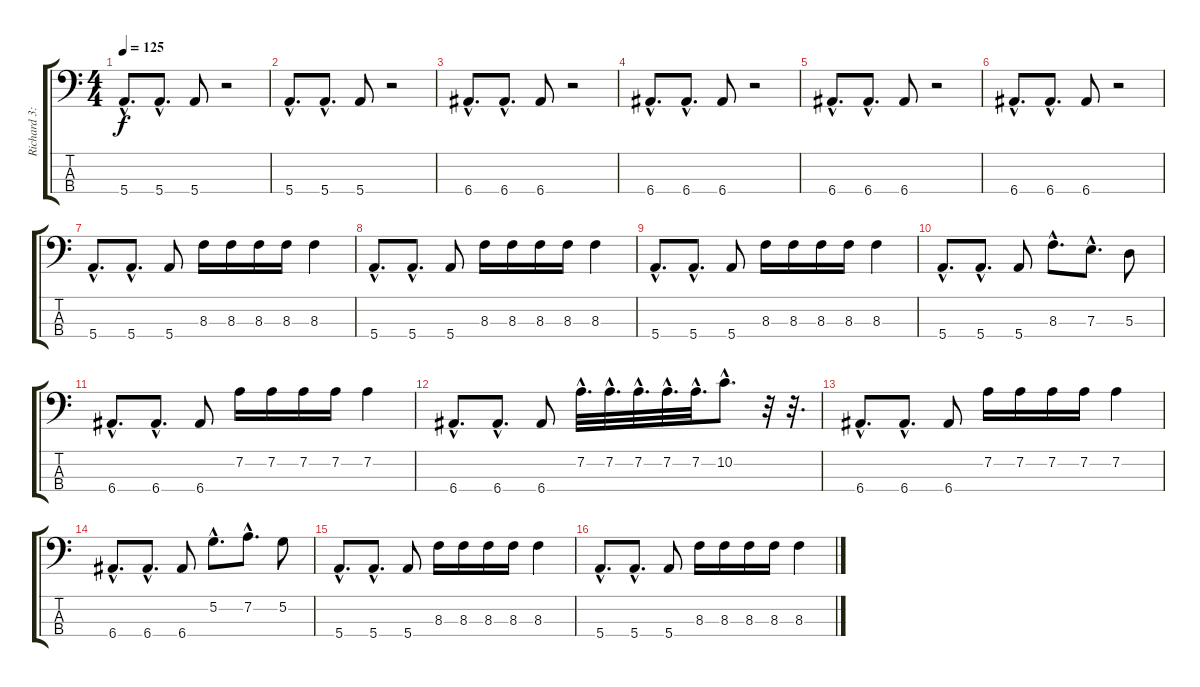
\track ("Richard 3:17   E.T.M." "Richard 3:") {instrument electricbassfinger}
\staff {score tabs}
\tuning (G2 D2 A1 E1) {hide}
\ts (4 4)
\tempo 125
\clef f4
\ks c
5.4{hac}.8{d dy f} 5.4{hac}.8{d} 5.4.8 r.2 |
5.4{hac}.8{d} 5.4{hac}.8{d} 5.4.8 r.2 |
6.4{hac}.8{d} 6.4{hac}.8{d} 6.4.8 r.2 |
6.4{hac}.8{d} 6.4{hac}.8{d} 6.4.8 r.2 |
6.4{hac}.8{d} 6.4{hac}.8{d} 6.4.8 r.2 |
6.4{hac}.8{d} 6.4{hac}.8{d} 6.4.8 r.2 |
5.4{hac}.8{d} 5.4{hac}.8{d} 5.4.8 8.3.16 8.3.16 8.3.16 8.3.16 8.3.4 |
5.4{hac}.8{d} 5.4{hac}.8{d} 5.4.8 8.3.16 8.3.16 8.3.16 8.3.16 8.3.4 |
5.4{hac}.8{d} 5.4{hac}.8{d} 5.4.8 8.3.16 8.3.16 8.3.16 8.3.16 8.3.4 |
5.4{hac}.8{d} 5.4{hac}.8{d} 5.4.8 8.3{hac}.8{d} 7.3{hac}.8{d} 5.3.8 |
6.4{hac}.8{d} 6.4{hac}.8{d} 6.4.8 7.2.16 7.2.16 7.2.16 7.2.16 7.2.4 |
6.4{hac}.8{d} 6.4{hac}.8{d} 6.4.8 7.2{hac}.32{d} 7.2{hac}.32{d} 7.2{hac}.32{d} 7.2{hac}.32{d} 7.2{hac}.32{d} 10.2{hac}.8{d} r.32 r.32{d} |
6.4{hac}.8{d} 6.4{hac}.8{d} 6.4.8 7.2.16 7.2.16 7.2.16 7.2.16 7.2.4 |
6.4{hac}.8{d} 6.4{hac}.8{d} 6.4.8 5.2{hac}.8{d} 7.2{hac}.8{d} 5.2.8 |
5.4{hac}.8{d} 5.4{hac}.8{d} 5.4.8 8.3.16 8.3.16 8.3.16 8.3.16 8.3.4 |
5.4{hac}.8{d} 5.4{hac}.8{d} 5.4.8 8.3.16 8.3.16 8.3.16 8.3.16 8.3.4
